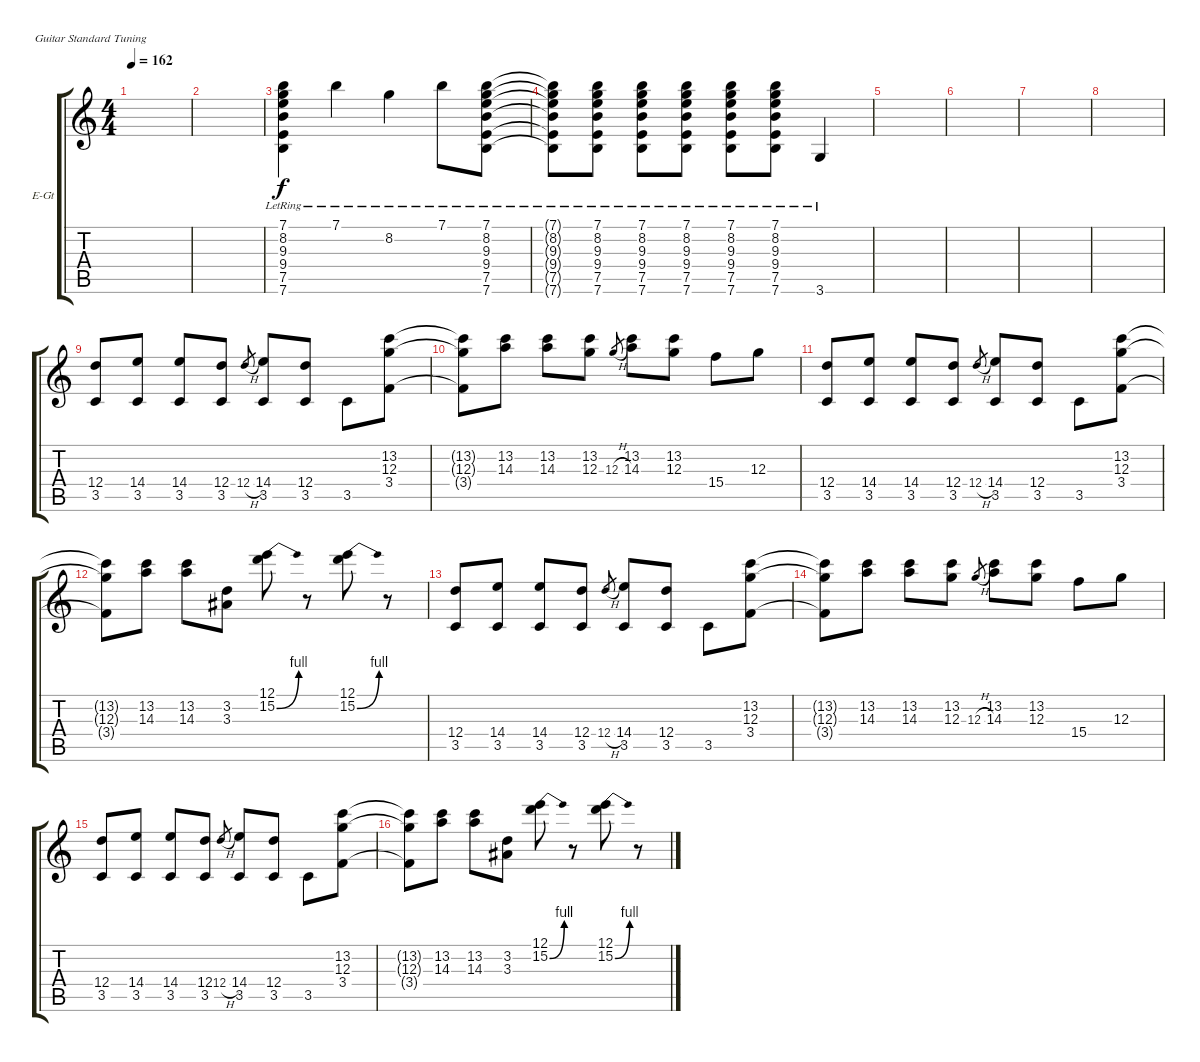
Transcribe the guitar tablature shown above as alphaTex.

\defaultSystemsLayout 4
\bracketExtendMode groupsimilarinstruments
\firstSystemTrackNameOrientation horizontal
\otherSystemsTrackNameOrientation horizontal
\track ("Guitar 1 (Main)" "E-Gt") {instrument electricguitarclean}
\staff {score tabs}
\tuning (E4 B3 G3 D3 A2 E2)
\ts (4 4)
\tempo 162
\clef g2
\ks c
|
|
(7.1{lr} 8.2{lr} 9.3{lr} 9.4{lr} 7.5{lr} 7.6{lr}).4{dy f} 7.1{lr}.4 8.2{lr}.4 7.1{lr}.8 (7.1{lr} 8.2{lr} 9.3{lr} 9.4{lr} 7.5{lr} 7.6{lr}).8 |
(7.1{lr t} 8.2{lr t} 9.3{lr t} 9.4{lr t} 7.5{lr t} 7.6{lr t}).8 (7.1{lr} 8.2{lr} 9.3{lr} 9.4{lr} 7.5{lr} 7.6{lr}).8 (7.1{lr} 8.2{lr} 9.3{lr} 9.4{lr} 7.5{lr} 7.6{lr}).8 (7.1{lr} 8.2{lr} 9.3{lr} 9.4{lr} 7.5{lr} 7.6{lr}).8 (7.1{lr} 8.2{lr} 9.3{lr} 9.4{lr} 7.5{lr} 7.6{lr}).8 (7.1{lr} 8.2{lr} 9.3{lr} 9.4{lr} 7.5{lr} 7.6{lr}).8 3.6{lr}.4 |
|
|
|
|
(12.4 3.5).8 (14.4 3.5).8 (14.4 3.5).8 (12.4 3.5).8 12.4{h}.8{gr} (14.4 3.5).8 (12.4 3.5).8 3.5.8 (13.2 12.3 3.4).8 |
(13.2{t} 12.3{t} 3.4{t}).8 (13.2 14.3).8 (13.2 14.3).8 (13.2 12.3).8 12.3{h}.8{gr} (13.2 14.3).8 (13.2 12.3).8 15.4.8 12.3.8 |
(12.4 3.5).8 (14.4 3.5).8 (14.4 3.5).8 (12.4 3.5).8 12.4{h}.8{gr} (14.4 3.5).8 (12.4 3.5).8 3.5.8 (13.2 12.3 3.4).8 |
(13.2{t} 12.3{t} 3.4{t}).8 (13.2 14.3).8 (13.2 14.3).8 (3.2 3.3).8 (12.1 15.2{be (bend 0 0 15 4)}).8 r.8 (12.1 15.2{be (bend 0 0 15 4)}).8 r.8 |
(12.4 3.5).8 (14.4 3.5).8 (14.4 3.5).8 (12.4 3.5).8 12.4{h}.8{gr} (14.4 3.5).8 (12.4 3.5).8 3.5.8 (13.2 12.3 3.4).8 |
(13.2{t} 12.3{t} 3.4{t}).8 (13.2 14.3).8 (13.2 14.3).8 (13.2 12.3).8 12.3{h}.8{gr} (13.2 14.3).8 (13.2 12.3).8 15.4.8 12.3.8 |
(12.4 3.5).8 (14.4 3.5).8 (14.4 3.5).8 (12.4 3.5).8 12.4{h}.8{gr} (14.4 3.5).8 (12.4 3.5).8 3.5.8 (13.2 12.3 3.4).8 |
(13.2{t} 12.3{t} 3.4{t}).8 (13.2 14.3).8 (13.2 14.3).8 (3.2 3.3).8 (12.1 15.2{be (bend 0 0 15 4)}).8 r.8 (12.1 15.2{be (bend 0 0 15 4)}).8 r.8
